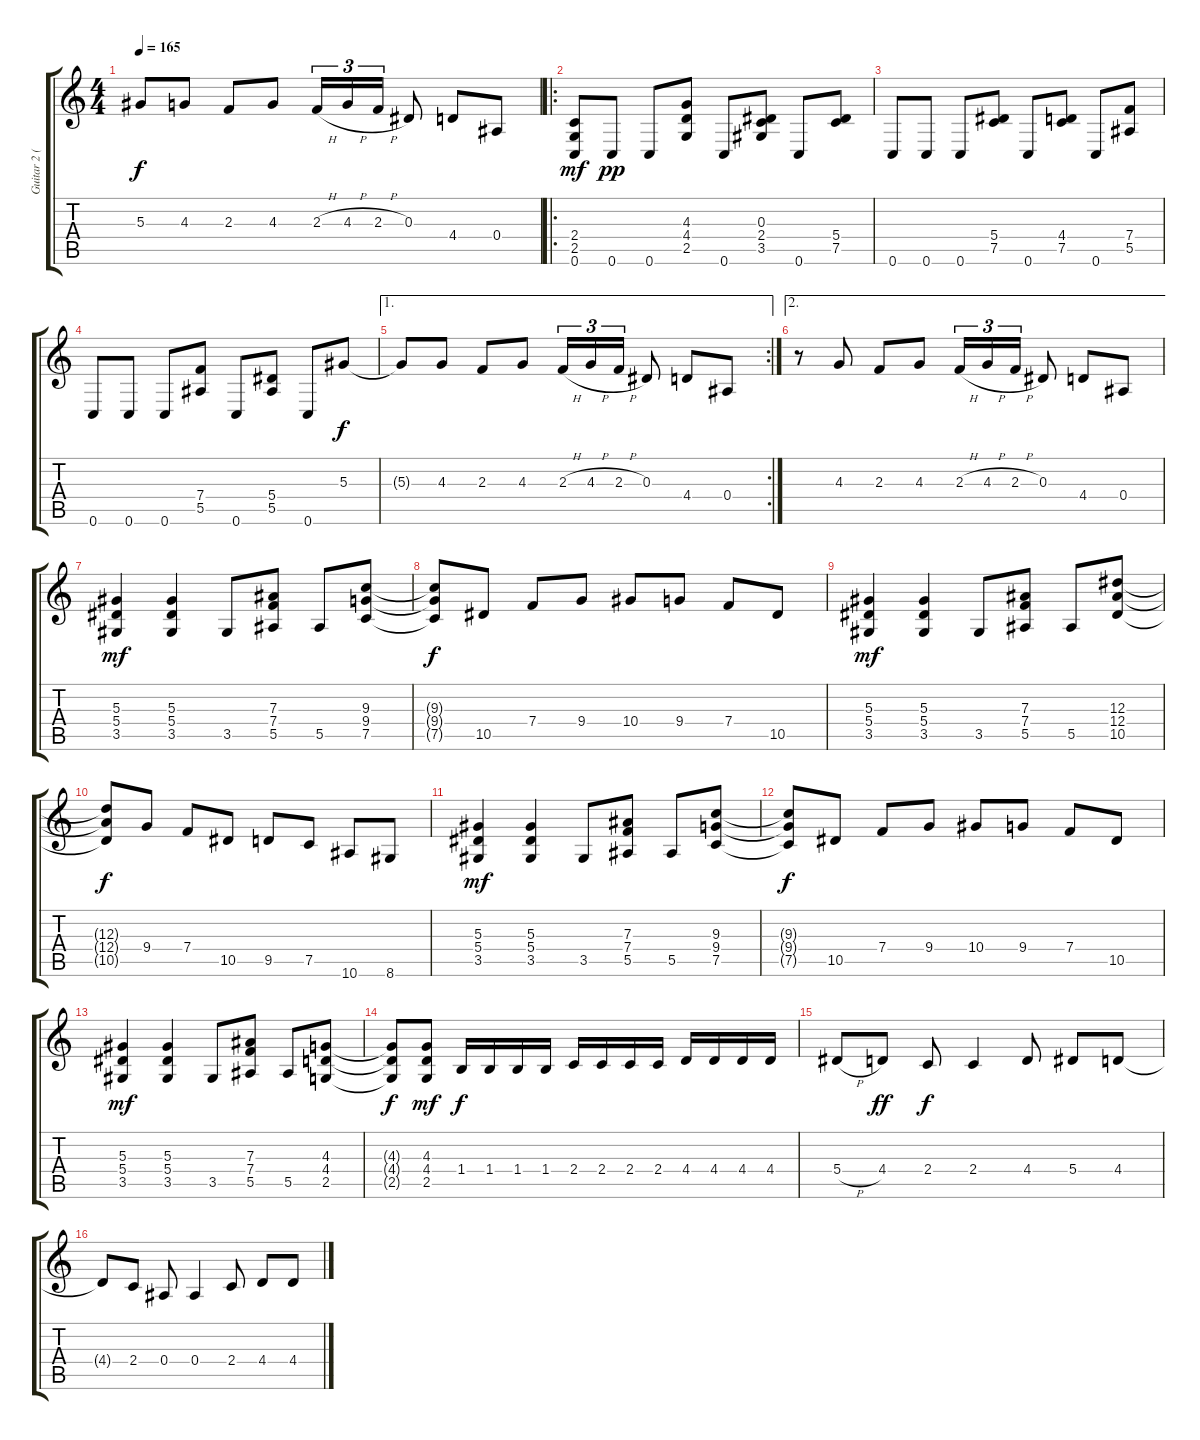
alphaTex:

\track ("Guitar 2 (Lead)" "Guitar 2 (") {instrument distortionguitar}
\staff {score tabs}
\tuning (C4 G3 Eb3 Bb2 F2 C2) {hide}
\ts (4 4)
\tempo 165
\clef g2
\ks c
5.3{t}.8{dy f} 4.3.8 2.3.8 4.3.8 2.3{h}.16{tu (3 2)} 4.3{h}.16{tu (3 2)} 2.3{h}.16{tu (3 2)} 0.3.8 4.4.8 0.4.8 |
\ro
(2.4 2.5 0.6).8{dy mf} 0.6.8{dy pp} 0.6.8 (4.3 4.4 2.5).8 0.6.8 (0.3 2.4 3.5).8 0.6.8 (5.4 7.5).8 |
0.6.8 0.6.8 0.6.8 (5.4 7.5).8 0.6.8 (4.4 7.5).8 0.6.8 (7.4 5.5).8 |
0.6.8 0.6.8 0.6.8 (7.4 5.5).8 0.6.8 (5.4 5.5).8 0.6.8 5.3.8{dy f} |
\ae 1
\rc 2
5.3{t}.8 4.3.8 2.3.8 4.3.8 2.3{h}.16{tu (3 2)} 4.3{h}.16{tu (3 2)} 2.3{h}.16{tu (3 2)} 0.3.8 4.4.8 0.4.8 |
\ae 2
r.8 4.3.8 2.3.8 4.3.8 2.3{h}.16{tu (3 2)} 4.3{h}.16{tu (3 2)} 2.3{h}.16{tu (3 2)} 0.3.8 4.4.8 0.4.8 |
(5.3 5.4 3.5).4{dy mf balance 13} (5.3 5.4 3.5).4 3.5.8 (7.3 7.4 5.5).8 5.5.8 (9.3 9.4 7.5).8 |
(9.3{t} 9.4{t} 7.5{t}).8{dy f} 10.5.8 7.4.8 9.4.8 10.4.8 9.4.8 7.4.8 10.5.8 |
(5.3 5.4 3.5).4{dy mf} (5.3 5.4 3.5).4 3.5.8 (7.3 7.4 5.5).8 5.5.8 (12.3 12.4 10.5).8 |
(12.3{t} 12.4{t} 10.5{t}).8{dy f} 9.4.8 7.4.8 10.5.8 9.5.8 7.5.8 10.6.8 8.6.8 |
(5.3 5.4 3.5).4{dy mf} (5.3 5.4 3.5).4 3.5.8 (7.3 7.4 5.5).8 5.5.8 (9.3 9.4 7.5).8 |
(9.3{t} 9.4{t} 7.5{t}).8{dy f} 10.5.8 7.4.8 9.4.8 10.4.8 9.4.8 7.4.8 10.5.8 |
(5.3 5.4 3.5).4{dy mf} (5.3 5.4 3.5).4 3.5.8 (7.3 7.4 5.5).8 5.5.8 (4.3 4.4 2.5).8 |
(4.3{t} 4.4{t} 2.5{t}).8{dy f} (4.3 4.4 2.5).8{dy mf} 1.4.16{dy f} 1.4.16 1.4.16 1.4.16 2.4.16 2.4.16 2.4.16 2.4.16 4.4.16 4.4.16 4.4.16 4.4.16 |
5.4{h}.8{balance 14} 4.4.8{dy ff} 2.4.8{dy f} 2.4.4 4.4.8 5.4.8 4.4.8 |
4.4{t}.8 2.4.8 0.4.8 0.4.4 2.4.8 4.4.8 4.4.8
